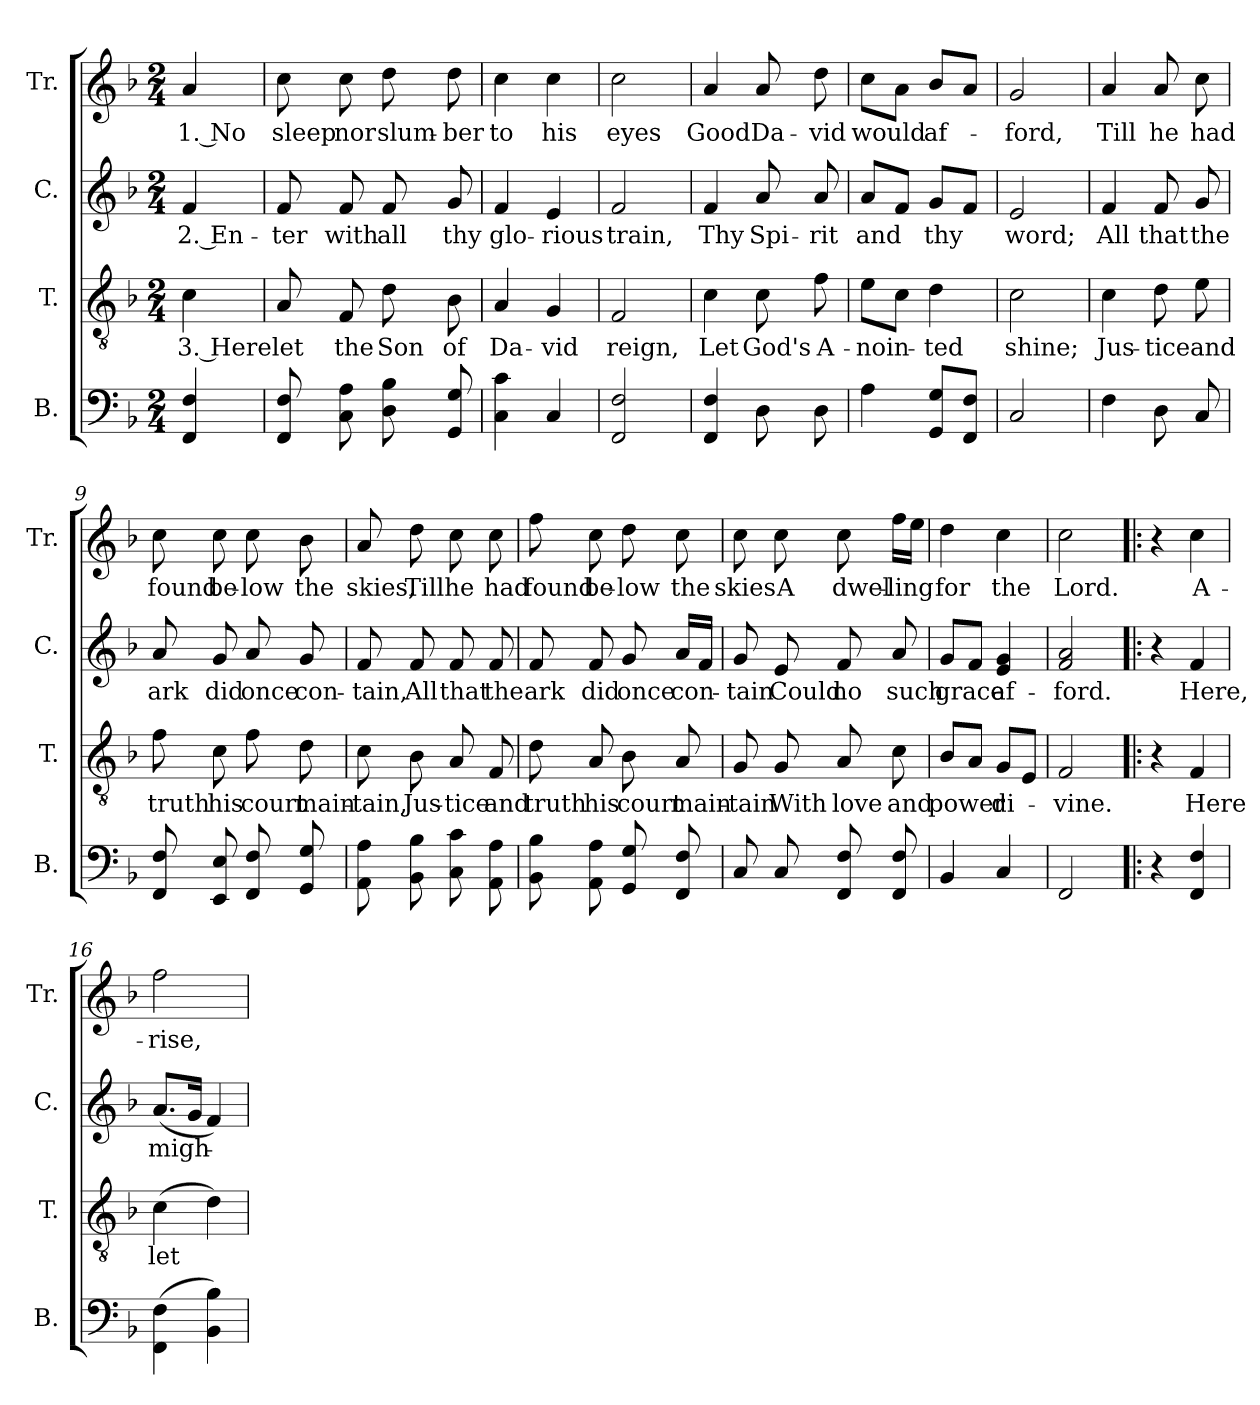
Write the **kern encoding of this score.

**kern	**kern	**text	**kern	**text	**kern	**text
*part4	*part3	*part3	*part2	*part2	*part1	*part1
*staff4	*staff3	*staff3	*staff2	*staff2	*staff1	*staff1
*I"B.	*I"T.	*	*I"C.	*	*I"Tr.	*
*I'B.	*I'T.	*	*I'C.	*	*I'Tr.	*
*clefF4	*clefGv2	*	*clefG2	*	*clefG2	*
*k[b-]	*k[b-]	*	*k[b-]	*	*k[b-]	*
*M2/4	*M2/4	*	*M2/4	*	*M2/4	*
*MM90	*MM90	*	*MM90	*	*MM90	*
=1	=1	=1	=1	=1	=1	=1
4FF/ 4F/	4c\	3. Here	4f/	2. En-	4a/	1. No
=2	=2	=2	=2	=2	=2	=2
8FF/ 8F/	8A/	let	8f/	-ter	8cc\	sleep
8C\ 8A\	8F/	the	8f/	with	8cc\	nor
8D\ 8B-\	8d\	Son	8f/	all	8dd\	slum-
8GG/ 8G/	8B-\	of	8g/	thy	8dd\	-ber
=3	=3	=3	=3	=3	=3	=3
4C\ 4c\	4A/	Da-	4f/	glo-	4cc\	to
4C/	4G/	-vid	4e/	-rious	4cc\	his
=4	=4	=4	=4	=4	=4	=4
2FF/ 2F/	2F/	reign,	2f/	train,	2cc\	eyes
=5	=5	=5	=5	=5	=5	=5
4FF/ 4F/	4c\	Let	4f/	Thy	4a/	Good
8D\	8c\	God's	8a/	Spi-	8a/	Da-
8D\	8f\	A-	8a/	-rit	8dd\	-vid
=6	=6	=6	=6	=6	=6	=6
4A\	8e\L	-noin-	8a/L	and	8cc\L	would
.	8c\J	.	8f/J	.	8a\J	.
8GG/ 8G/L	4d\	-ted	8g/L	thy	8b-/L	af-
8FF/ 8F/J	.	.	8f/J	.	8a/J	.
=7	=7	=7	=7	=7	=7	=7
2C/	2c\	shine;	2e/	word;	2g/	-ford,
=8	=8	=8	=8	=8	=8	=8
4F\	4c\	Jus-	4f/	All	4a/	Till
8D\	8d\	-tice	8f/	that	8a/	he
8C/	8e\	and	8g/	the	8cc\	had
=9	=9	=9	=9	=9	=9	=9
8FF/ 8F/	8f\	truth	8a/	ark	8cc\	found
8EE/ 8E/	8c\	his	8g/	did	8cc\	be-
8FF/ 8F/	8f\	court	8a/	once	8cc\	-low
8GG/ 8G/	8d\	main-	8g/	con-	8b-\	the
=10	=10	=10	=10	=10	=10	=10
8AA\ 8A\	8c\	-tain,	8f/	-tain,	8a/	skies,
8BB-\ 8B-\	8B-\	Jus-	8f/	All	8dd\	Till
8C\ 8c\	8A/	-tice	8f/	that	8cc\	he
8AA\ 8A\	8F/	and	8f/	the	8cc\	had
!!LO:LB:g=z
=11	=11	=11	=11	=11	=11	=11
8BB-\ 8B-\	8d\	truth	8f/	ark	8ff\	found
8AA\ 8A\	8A/	his	8f/	did	8cc\	be-
8GG/ 8G/	8B-\	court	8g/	once	8dd\	-low
8FF/ 8F/	8A/	main-	16a/LL	con-	8cc\	the
.	.	.	16f/JJ	.	.	.
=12	=12	=12	=12	=12	=12	=12
8C/	8G/	-tain	8g/	-tain	8cc\	skies
8C/	8G/	With	8e/	Could	8cc\	A
8FF/ 8F/	8A/	love	8f/	no	8cc\	dwel-
8FF/ 8F/	8c\	and	8a/	such	16ff\LL	-ling
.	.	.	.	.	16ee\JJ	.
=13	=13	=13	=13	=13	=13	=13
4BB-/	8B-/L	power	8g/L	grace	4dd\	for
.	8A/J	.	8f/J	.	.	.
4C/	8G/L	di-	4e/ 4g/	af-	4cc\	the
.	8E/J	.	.	.	.	.
=14	=14	=14	=14	=14	=14	=14
2FF/	2F/	-vine.	2f/ 2a/	-ford.	2cc\	Lord.
=15!|:	=15!|:	=15!|:	=15!|:	=15!|:	=15!|:	=15!|:
4r	4r	.	4r	.	4r	.
4FF/ 4F/	4F/	Here	4f/	Here,	4cc\	A-
=16	=16	=16	=16	=16	=16	=16
(4FF\ 4F\	(4c\	let	(8.a/L	migh-	2ff\	-rise,
.	.	.	16g/Jk	.	.	.
4BB-\ 4B-\)	4d\)	.	4f/)	.	.	.
=	=	=	=	=	=	=
*-	*-	*-	*-	*-	*-	*-
